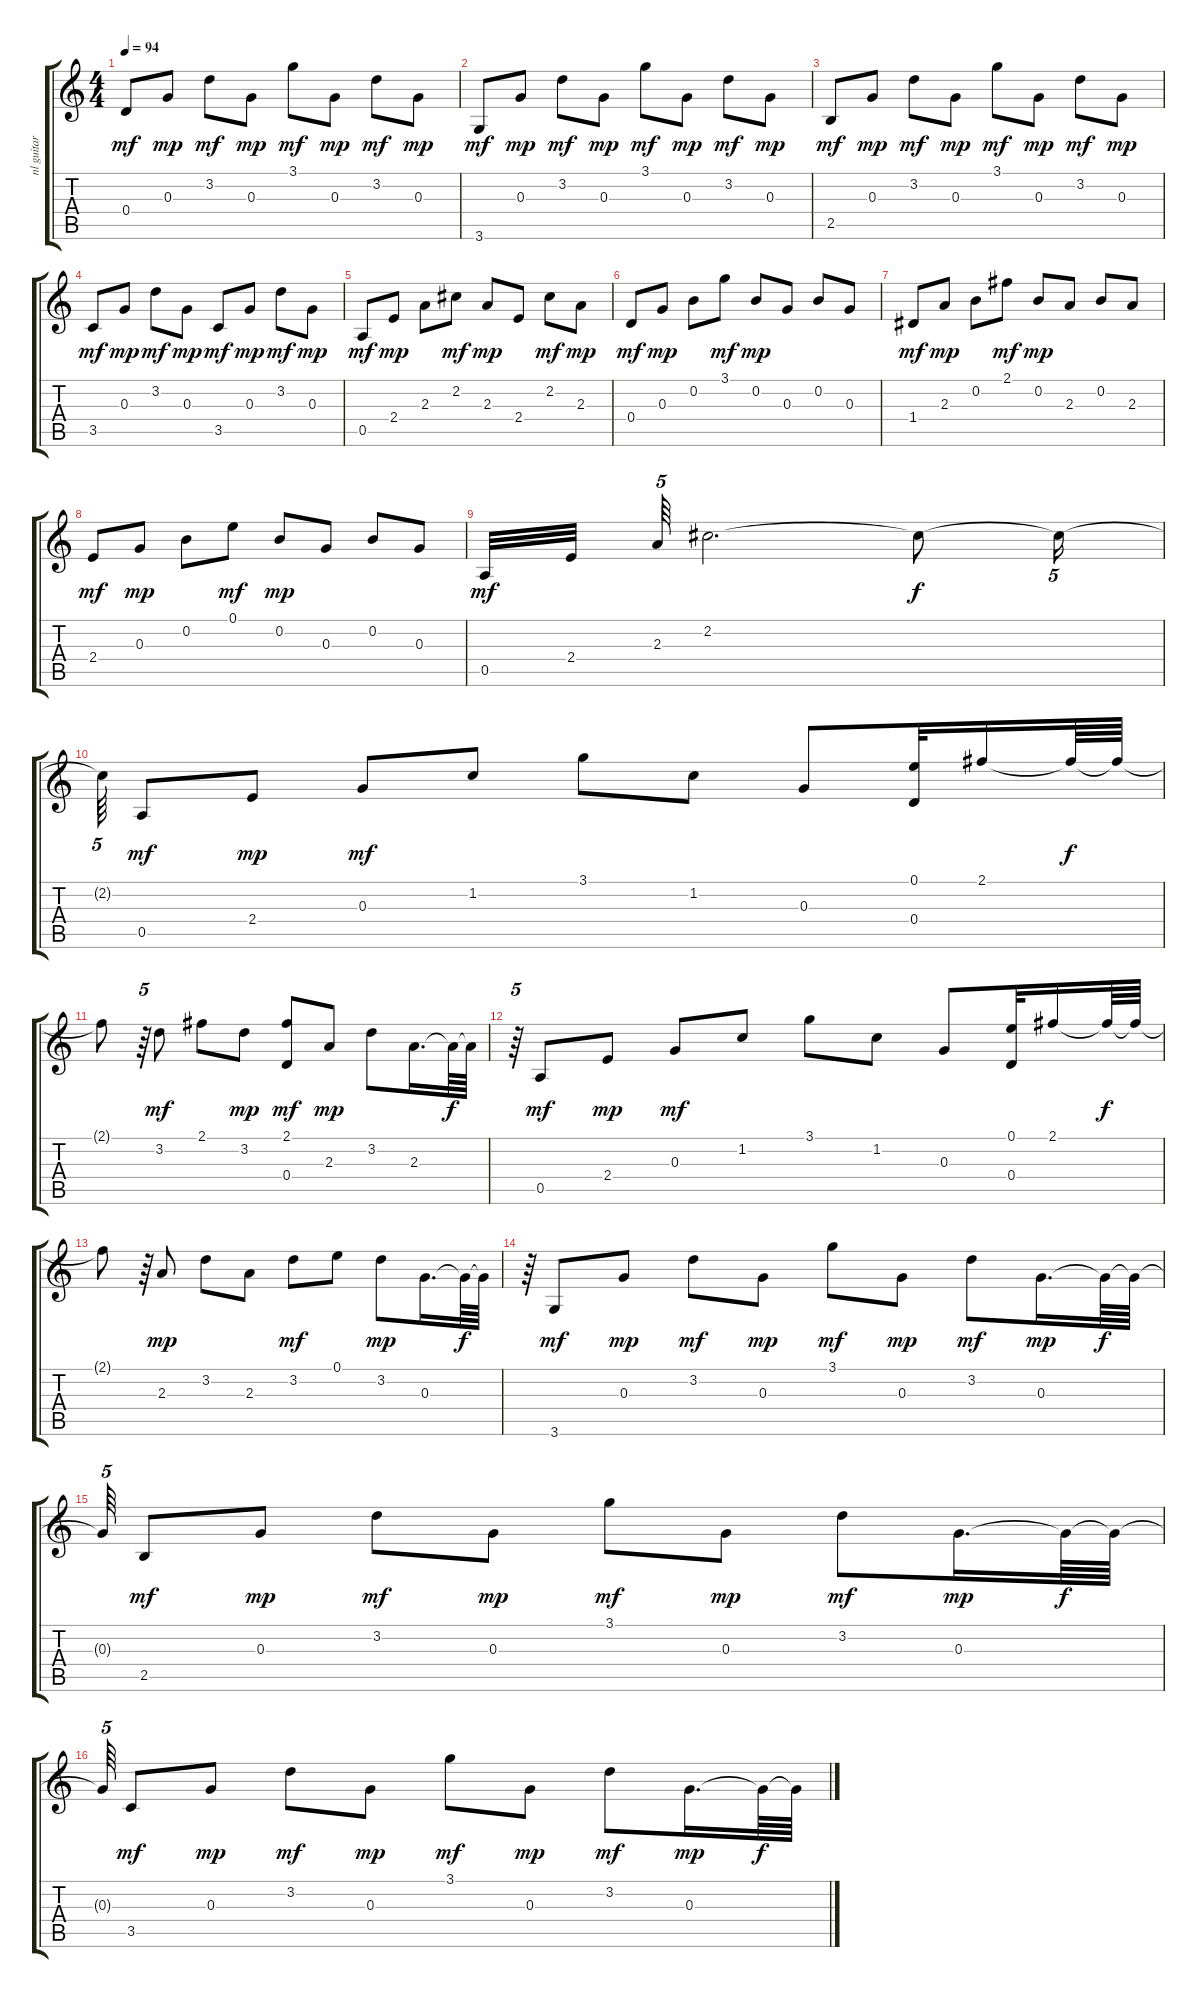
\track ("nl guitar" "nl guitar") {instrument acousticguitarnylon}
\staff {score tabs}
\tuning (E4 B3 G3 D3 A2 E2) {hide}
\ts (4 4)
\tempo 94
\clef g2
\ks c
0.4.8{dy mf} 0.3.8{dy mp} 3.2.8{dy mf} 0.3.8{dy mp} 3.1.8{dy mf} 0.3.8{dy mp} 3.2.8{dy mf} 0.3.8{dy mp} |
3.6.8{dy mf} 0.3.8{dy mp} 3.2.8{dy mf} 0.3.8{dy mp} 3.1.8{dy mf} 0.3.8{dy mp} 3.2.8{dy mf} 0.3.8{dy mp} |
2.5.8{dy mf} 0.3.8{dy mp} 3.2.8{dy mf} 0.3.8{dy mp} 3.1.8{dy mf} 0.3.8{dy mp} 3.2.8{dy mf} 0.3.8{dy mp} |
3.5.8{dy mf} 0.3.8{dy mp} 3.2.8{dy mf} 0.3.8{dy mp} 3.5.8{dy mf} 0.3.8{dy mp} 3.2.8{dy mf} 0.3.8{dy mp} |
0.5.8{dy mf} 2.4.8{dy mp} 2.3.8 2.2.8{dy mf} 2.3.8{dy mp} 2.4.8 2.2.8{dy mf} 2.3.8{dy mp} |
0.4.8{dy mf} 0.3.8{dy mp} 0.2.8 3.1.8{dy mf} 0.2.8{dy mp} 0.3.8 0.2.8 0.3.8 |
1.4.8{dy mf} 2.3.8{dy mp} 0.2.8 2.1.8{dy mf} 0.2.8{dy mp} 2.3.8 0.2.8 2.3.8 |
2.4.8{dy mf} 0.3.8{dy mp} 0.2.8 0.1.8{dy mf} 0.2.8{dy mp} 0.3.8 0.2.8 0.3.8 |
0.5.32{dy mf} 2.4.32{beam splitsecondary} 2.3.64{tu (5 4)} 2.2.2{d} 2.2{t}.8{dy f} 2.2{t}.16{tu (5 4)} |
2.2{t}.64{tu (5 4)} 0.5.8{dy mf} 2.4.8{dy mp} 0.3.8{dy mf} 1.2.8 3.1.8 1.2.8 0.3.8 (0.1 0.4).32 2.1.16 2.1{t}.64{dy f} 2.1{t}.64 |
2.1{t}.8 r.64{tu (5 4)} 3.2.8{dy mf} 2.1.8 3.2.8{dy mp} (2.1 0.4).8{dy mf} 2.3.8{dy mp} 3.2.8 2.3.16{d} 2.3{t}.64{dy f} 2.3{t}.64 |
r.64{tu (5 4)} 0.5.8{dy mf} 2.4.8{dy mp} 0.3.8{dy mf} 1.2.8 3.1.8 1.2.8 0.3.8 (0.1 0.4).32 2.1.16 2.1{t}.64{dy f} 2.1{t}.64 |
2.1{t}.8 r.64{tu (5 4)} 2.3.8{dy mp} 3.2.8 2.3.8 3.2.8{dy mf} 0.1.8 3.2.8{dy mp} 0.3.16{d} 0.3{t}.64{dy f} 0.3{t}.64 |
r.64{tu (5 4)} 3.6.8{dy mf} 0.3.8{dy mp} 3.2.8{dy mf} 0.3.8{dy mp} 3.1.8{dy mf} 0.3.8{dy mp} 3.2.8{dy mf} 0.3.16{d dy mp} 0.3{t}.64{dy f} 0.3{t}.64 |
0.3{t}.64{tu (5 4)} 2.5.8{dy mf} 0.3.8{dy mp} 3.2.8{dy mf} 0.3.8{dy mp} 3.1.8{dy mf} 0.3.8{dy mp} 3.2.8{dy mf} 0.3.16{d dy mp} 0.3{t}.64{dy f} 0.3{t}.64 |
0.3{t}.64{tu (5 4)} 3.5.8{dy mf} 0.3.8{dy mp} 3.2.8{dy mf} 0.3.8{dy mp} 3.1.8{dy mf} 0.3.8{dy mp} 3.2.8{dy mf} 0.3.16{d dy mp} 0.3{t}.64{dy f} 0.3{t}.64
